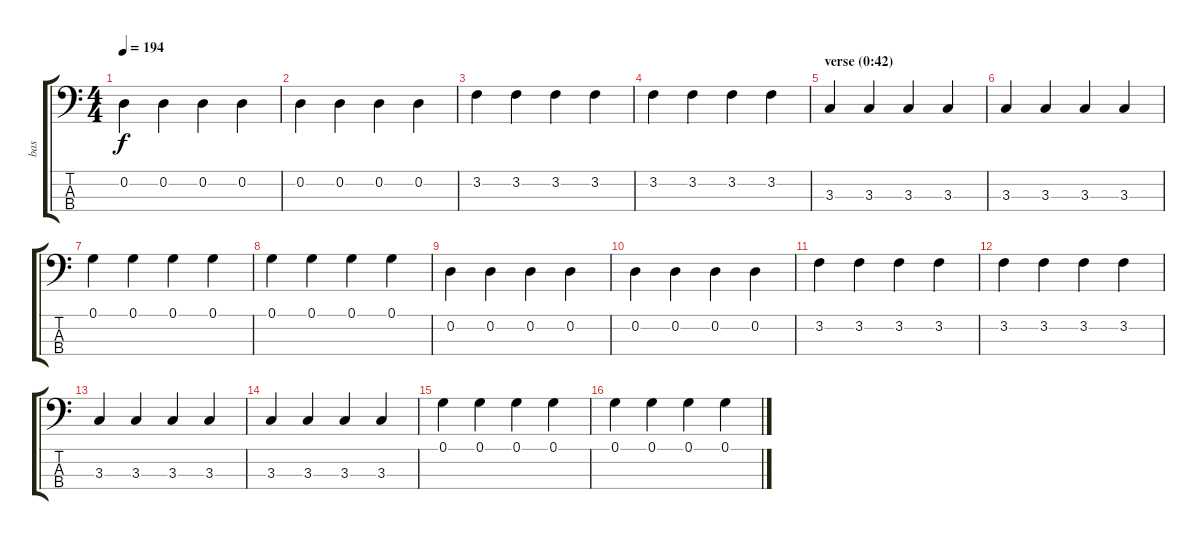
\track ("bas" "bas") {instrument electricbassfinger}
\staff {score tabs}
\tuning (G2 D2 A1 E1) {hide}
\ts (4 4)
\tempo 194
\clef f4
\ks c
0.2.4{dy f} 0.2.4 0.2.4 0.2.4 |
0.2.4 0.2.4 0.2.4 0.2.4 |
3.2.4 3.2.4 3.2.4 3.2.4 |
3.2.4 3.2.4 3.2.4 3.2.4 |
\section ("" "verse (0:42)")
3.3.4 3.3.4 3.3.4 3.3.4 |
3.3.4 3.3.4 3.3.4 3.3.4 |
0.1.4 0.1.4 0.1.4 0.1.4 |
0.1.4 0.1.4 0.1.4 0.1.4 |
0.2.4 0.2.4 0.2.4 0.2.4 |
0.2.4 0.2.4 0.2.4 0.2.4 |
3.2.4 3.2.4 3.2.4 3.2.4 |
3.2.4 3.2.4 3.2.4 3.2.4 |
3.3.4 3.3.4 3.3.4 3.3.4 |
3.3.4 3.3.4 3.3.4 3.3.4 |
0.1.4 0.1.4 0.1.4 0.1.4 |
0.1.4 0.1.4 0.1.4 0.1.4
